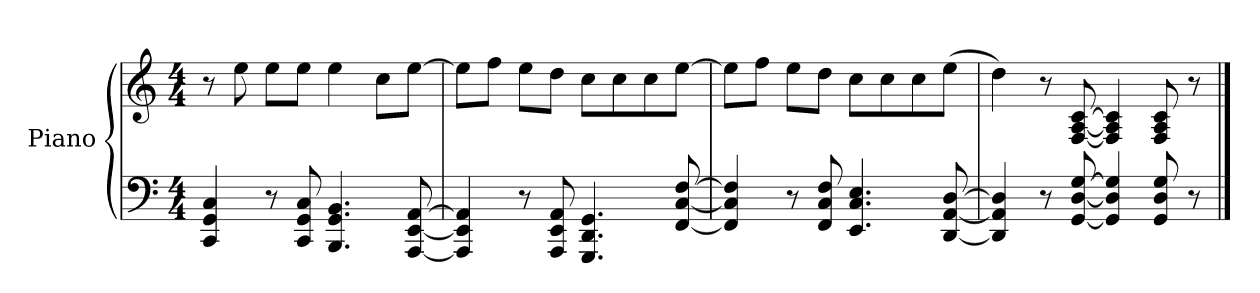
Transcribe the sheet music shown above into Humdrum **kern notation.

**kern	**kern
*part1	*part1
*staff2	*staff1
*I"Piano	*
*I'Pno.	*
*clefF4	*clefG2
*k[]	*k[]
*M4/4	*M4/4
=1	=1
4CC/ 4GG/ 4C/	8r
.	8ee\
8r	8ee\L
8CC/ 8GG/ 8C/	8ee\J
4.BBB/ 4.GG/ 4.BB/	4ee\
.	8cc\L
[8AAA/ [8EE/ [8AA/	[8ee\J
=2	=2
4AAA/] 4EE/] 4AA/]	8ee\L]
.	8ff\J
8r	8ee\L
8AAA/ 8EE/ 8AA/	8dd\J
4.GGG/ 4.DD/ 4.GG/	8cc\L
.	8cc\
.	8cc\
[8FF/ [8C/ [8F/	[8ee\J
=3	=3
4FF/] 4C/] 4F/]	8ee\L]
.	8ff\J
8r	8ee\L
8FF/ 8C/ 8F/	8dd\J
4.EE/ 4.C/ 4.E/	8cc\L
.	8cc\
.	8cc\
[8DD/ [8AA/ [8D/	(>8ee\J
=4	=4
4DD/] 4AA/] 4D/]	4dd\)
8r	8r
[8GG/ [8D/ [8G/	[8F/ [8A/ [8c/
4GG/] 4D/] 4G/]	4F/] 4A/] 4c/]
8GG/ 8D/ 8G/	8F/ 8A/ 8c/
8r	8r
==	==
*-	*-
